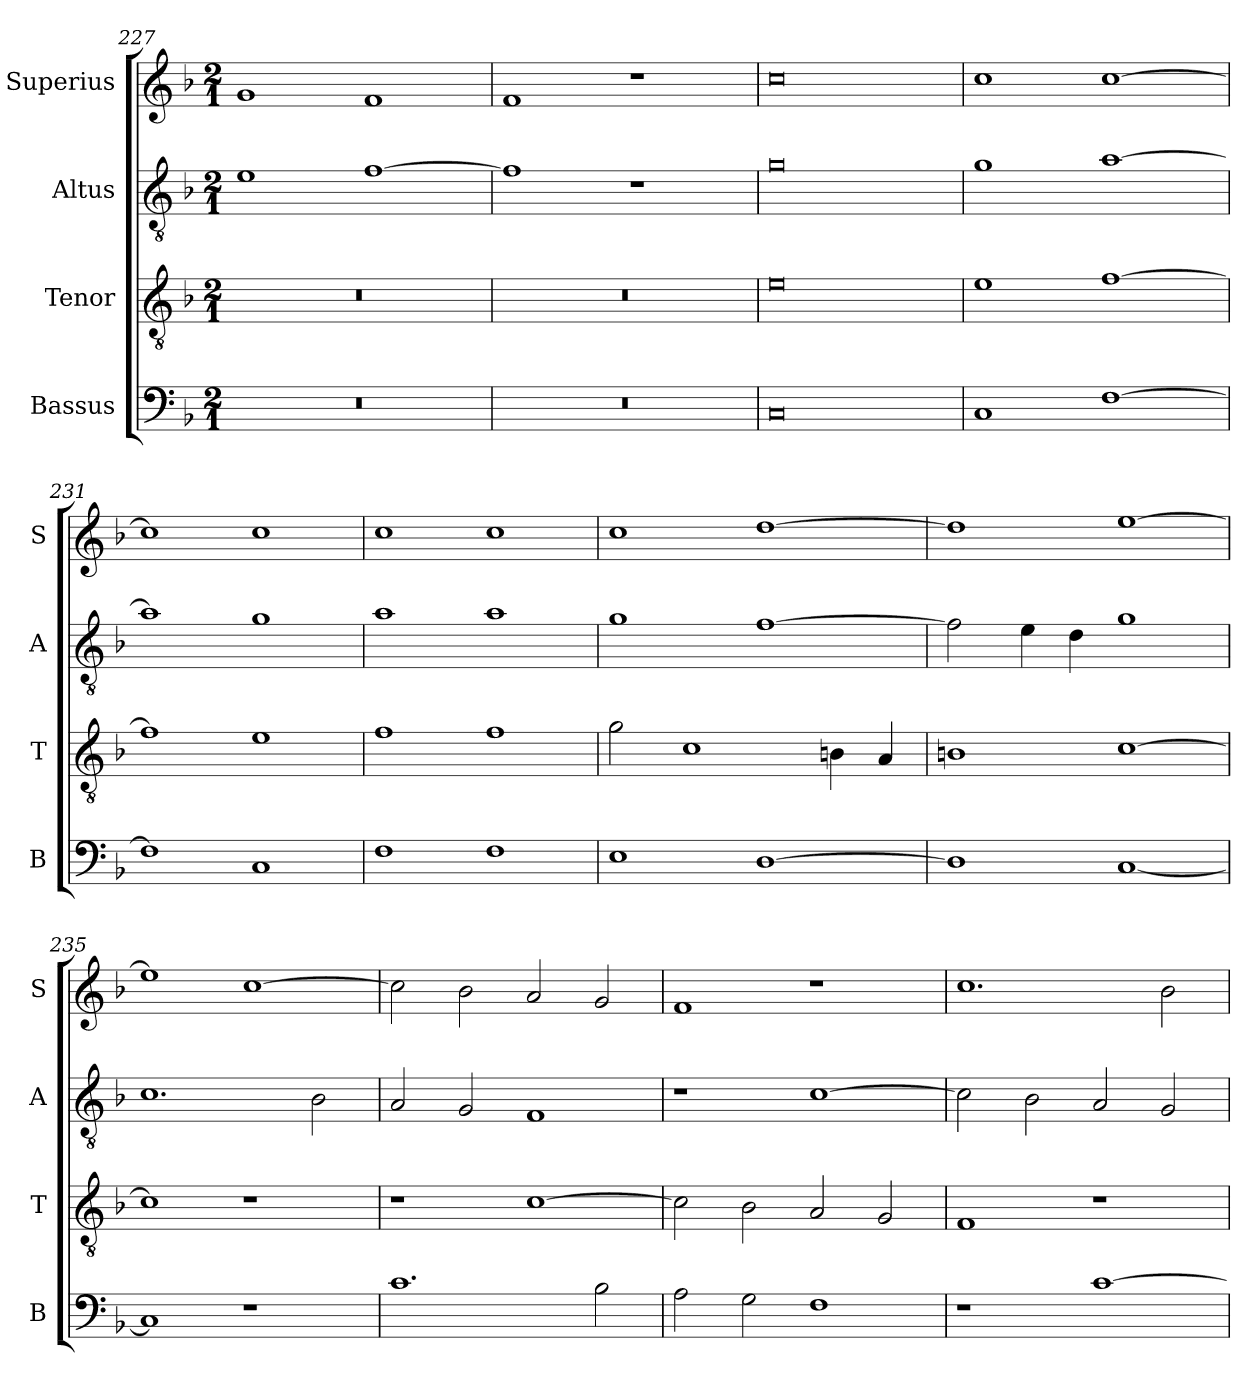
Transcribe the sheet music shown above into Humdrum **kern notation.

**kern	**kern	**kern	**kern
*part4	*part3	*part2	*part1
*staff4	*staff3	*staff2	*staff1
*I"Bassus	*I"Tenor	*I"Altus	*I"Superius
*I'B	*I'T	*I'A	*I'S
*clefF4	*clefGv2	*clefGv2	*clefG2
*k[b-]	*k[b-]	*k[b-]	*k[b-]
*F:	*F:	*F:	*F:
*M2/1	*M2/1	*M2/1	*M2/1
=227	=227	=227	=227
0r	0r	1e	1g
.	.	[1f	1f
=228	=228	=228	=228
0r	0r	1f]	1f
.	.	1r	1r
=229	=229	=229	=229
0C	0e	0g	0cc
=230	=230	=230	=230
1C	1e	1g	1cc
[1F	[1f	[1a	[1cc
=231	=231	=231	=231
1F]	1f]	1a]	1cc]
1C	1e	1g	1cc
=232	=232	=232	=232
1F	1f	1a	1cc
1F	1f	1a	1cc
=233	=233	=233	=233
1E	2g	1g	1cc
.	1c	.	.
[1D	.	[1f	[1dd
.	4Bn	.	.
.	4A	.	.
=234	=234	=234	=234
1D]	1Bn	2f]	1dd]
.	.	4e	.
.	.	4d	.
[1C	[1c	1g	[1ee
=235	=235	=235	=235
1C]	1c]	1.c	1ee]
1r	1r	.	[1cc
.	.	2B-	.
=236	=236	=236	=236
1.c	1r	2A	2cc]
.	.	2G	2b-
.	[1c	1F	2a
2B-	.	.	2g
=237	=237	=237	=237
2A	2c]	1r	1f
2G	2B-	.	.
1F	2A	[1c	1r
.	2G	.	.
=238	=238	=238	=238
1r	1F	2c]	1.cc
.	.	2B-	.
[1c	1r	2A	.
.	.	2G	2b-
=	=	=	=
*-	*-	*-	*-
